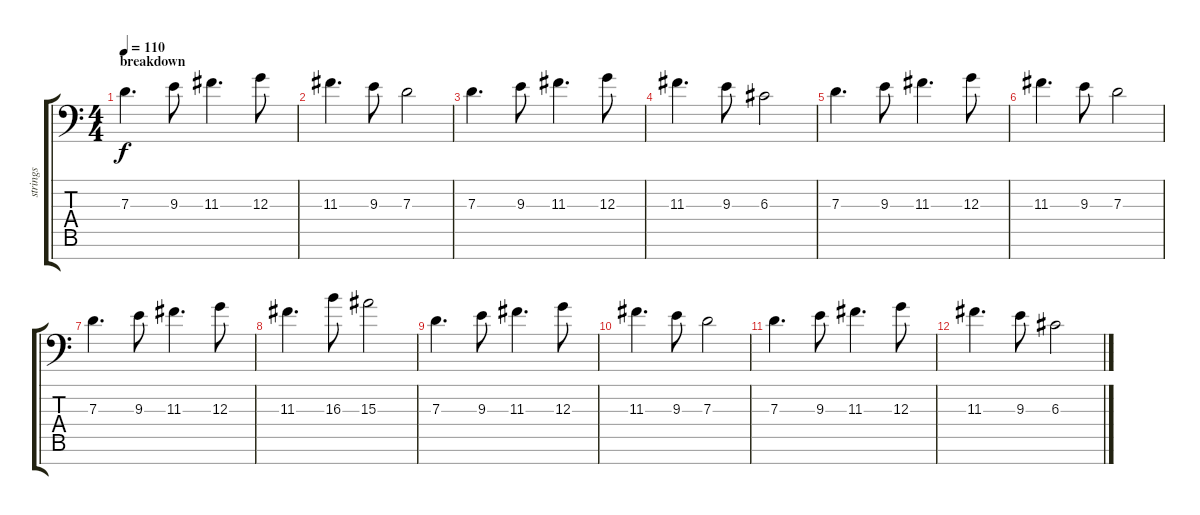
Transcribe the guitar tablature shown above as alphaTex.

\track ("strings" "strings") {instrument synthstrings2}
\staff {score tabs}
\tuning (E4 B3 G3 D3 A2 E2 C-1) {hide}
\ts (4 4)
\section ("" "breakdown")
\tempo 110
\clef f4
\ks c
7.3.4{d dy f} 9.3.8 11.3.4{d} 12.3.8 |
11.3.4{d} 9.3.8 7.3.2 |
7.3.4{d} 9.3.8 11.3.4{d} 12.3.8 |
11.3.4{d} 9.3.8 6.3.2 |
7.3.4{d} 9.3.8 11.3.4{d} 12.3.8 |
11.3.4{d} 9.3.8 7.3.2 |
7.3.4{d} 9.3.8 11.3.4{d} 12.3.8 |
11.3.4{d} 16.3.8 15.3.2 |
7.3.4{d} 9.3.8 11.3.4{d} 12.3.8 |
11.3.4{d} 9.3.8 7.3.2 |
7.3.4{d} 9.3.8 11.3.4{d} 12.3.8 |
11.3.4{d} 9.3.8 6.3.2
